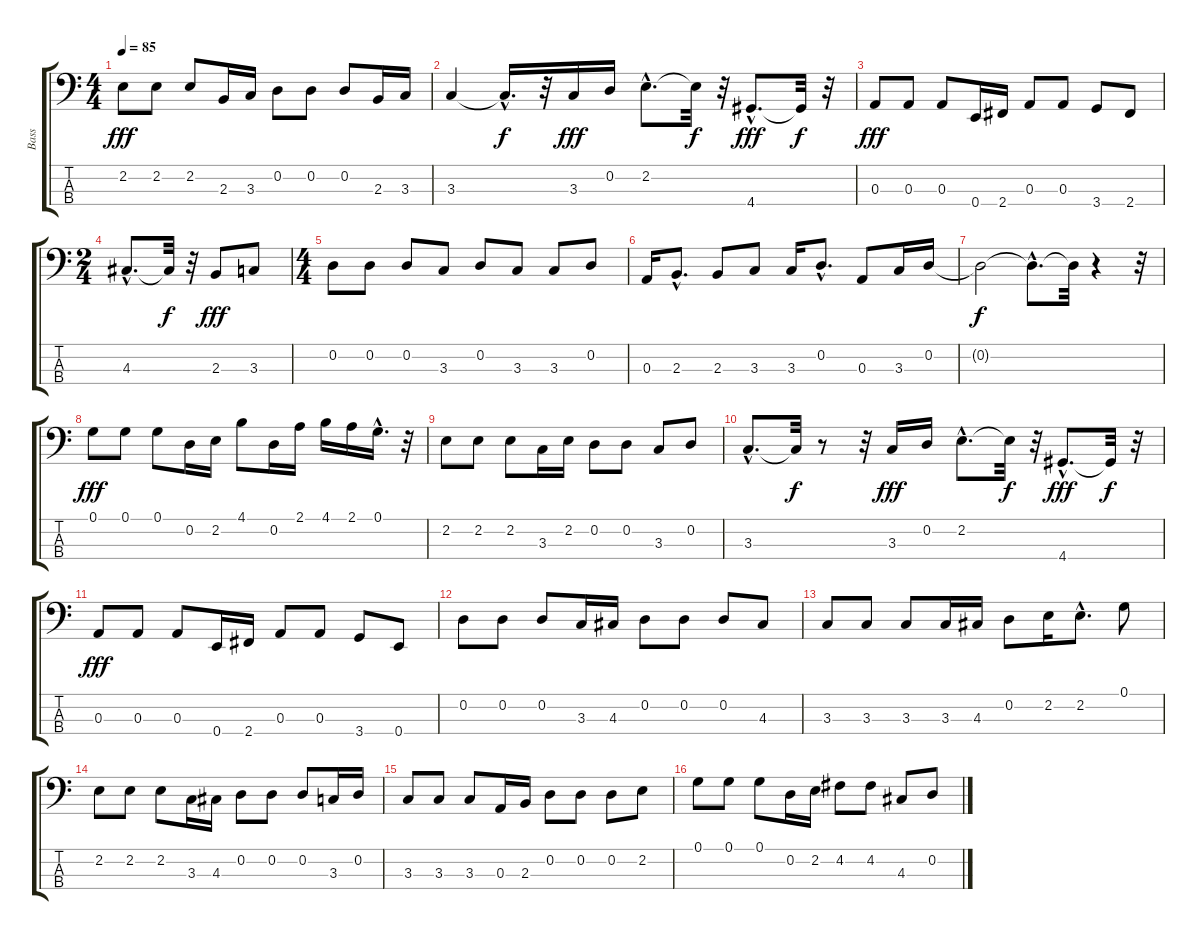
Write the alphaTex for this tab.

\track ("Bass" "Bass") {instrument acousticbass}
\staff {score tabs}
\tuning (G2 D2 A1 E1) {hide}
\ts (4 4)
\tempo 85
\clef f4
\ks c
2.2.8{dy fff} 2.2.8 2.2.8 2.3.16 3.3.16 0.2.8 0.2.8 0.2.8 2.3.16 3.3.16 |
3.3.4 3.3{hac t}.16{d dy f} r.32 3.3.16{dy fff} 0.2.16 2.2{hac}.8{d} 2.2{t}.32{dy f} r.32 4.4{hac}.8{d dy fff} 4.4{t}.32{dy f} r.32 |
0.3.8{dy fff} 0.3.8 0.3.8 0.4.16 2.4.16 0.3.8 0.3.8 3.4.8 2.4.8 |
\ts (2 4)
4.3{hac}.8{d} 4.3{t}.32{dy f} r.32 2.3.8{dy fff} 3.3.8 |
\ts (4 4)
0.2.8 0.2.8 0.2.8 3.3.8 0.2.8 3.3.8 3.3.8 0.2.8 |
0.3.16 2.3{hac}.8{d} 2.3.8 3.3.8 3.3.16 0.2{hac}.8{d} 0.3.8 3.3.16 0.2.16 |
0.2{t}.2{dy f} 0.2{hac t}.8{d} 0.2{t}.32 r.4 r.32 |
0.1.8{dy fff} 0.1.8 0.1.8 0.2.16 2.2.16 4.1.8 0.2.16 2.1.16 4.1.16 2.1.16 0.1{hac}.16{d} r.32 |
2.2.8 2.2.8 2.2.8 3.3.16 2.2.16 0.2.8 0.2.8 3.3.8 0.2.8 |
3.3{hac}.8{d} 3.3{t}.32{dy f} r.8 r.32 3.3.16{dy fff} 0.2.16 2.2{hac}.8{d} 2.2{t}.32{dy f} r.32 4.4{hac}.8{d dy fff} 4.4{t}.32{dy f} r.32 |
0.3.8{dy fff} 0.3.8 0.3.8 0.4.16 2.4.16 0.3.8 0.3.8 3.4.8 0.4.8 |
0.2.8 0.2.8 0.2.8 3.3.16 4.3.16 0.2.8 0.2.8 0.2.8 4.3.8 |
3.3.8 3.3.8 3.3.8 3.3.16 4.3.16 0.2.8 2.2.16 2.2{hac}.8{d} 0.1.8 |
2.2.8 2.2.8 2.2.8 3.3.16 4.3.16 0.2.8 0.2.8 0.2.8 3.3.16 0.2.16 |
3.3.8 3.3.8 3.3.8 0.3.16 2.3.16 0.2.8 0.2.8 0.2.8 2.2.8 |
0.1.8 0.1.8 0.1.8 0.2.16 2.2.16 4.2.8 4.2.8 4.3.8 0.2.8
